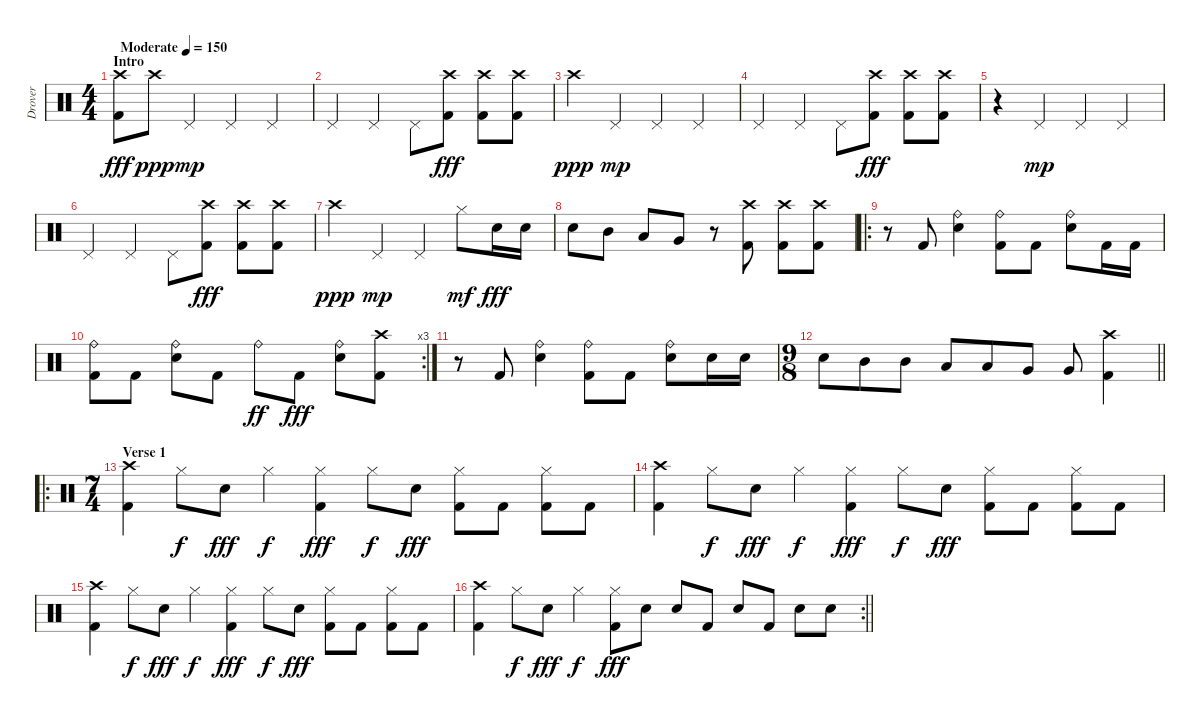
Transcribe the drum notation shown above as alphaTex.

\track ("Drover" "Drover") {instrument percussion}
\staff {score}
\articulation defaults
\ts (4 4)
\section ("" "Intro ")
\tempo (150 "Moderate")
\clef neutral
\ks c
("Crash high (hit)" "Kick (hit) 2").8{dy fff} "Crash high (hit)".8{dy ppp} "Pedal Hi-Hat (hit)".4{dy mp} "Pedal Hi-Hat (hit)".4 "Pedal Hi-Hat (hit)".4 |
"Pedal Hi-Hat (hit)".4 "Pedal Hi-Hat (hit)".4 "Pedal Hi-Hat (hit)".8 ("Crash high (hit)" "Kick (hit) 2").8{dy fff} ("Crash high (hit)" "Kick (hit) 2").8 ("Crash high (hit)" "Kick (hit) 2").8 |
"Crash high (hit)".4{dy ppp} "Pedal Hi-Hat (hit)".4{dy mp} "Pedal Hi-Hat (hit)".4 "Pedal Hi-Hat (hit)".4 |
"Pedal Hi-Hat (hit)".4 "Pedal Hi-Hat (hit)".4 "Pedal Hi-Hat (hit)".8 ("Crash high (hit)" "Kick (hit) 2").8{dy fff} ("Crash high (hit)" "Kick (hit) 2").8 ("Crash high (hit)" "Kick (hit) 2").8 |
r.4 "Pedal Hi-Hat (hit)".4{dy mp} "Pedal Hi-Hat (hit)".4 "Pedal Hi-Hat (hit)".4 |
"Pedal Hi-Hat (hit)".4 "Pedal Hi-Hat (hit)".4 "Pedal Hi-Hat (hit)".8 ("Crash high (hit)" "Kick (hit) 2").8{dy fff} ("Crash high (hit)" "Kick (hit) 2").8 ("Crash high (hit)" "Kick (hit) 2").8 |
"Crash high (hit)".4{dy ppp} "Pedal Hi-Hat (hit)".4{dy mp} "Pedal Hi-Hat (hit)".4 "Hi-Hat (closed)".8{dy mf} "Snare (hit) 2".16{dy fff} "Snare (hit) 2".16 |
"Snare (hit) 2".8 "Mid Tom (hit)".8 "Low Tom (hit)".8 "Very Low Tom (hit)".8 r.8 ("Crash high (hit)" "Kick (hit) 2").8 ("Crash high (hit)" "Kick (hit) 2").8 ("Crash high (hit)" "Kick (hit) 2").8 |
\ro
r.8 "Kick (hit) 2".8 ("Ride (bell)" "Snare (hit) 2").4 ("Ride (bell)" "Kick (hit) 2").8 "Kick (hit) 2".8 ("Ride (bell)" "Snare (hit) 2").8 "Kick (hit) 2".16 "Kick (hit) 2".16 |
\rc 3
("Ride (bell)" "Kick (hit) 2").8 "Kick (hit) 2".8 ("Ride (bell)" "Snare (hit) 2").8 "Kick (hit) 2".8 "Ride (bell)".8{dy ff} "Kick (hit) 2".8{dy fff} ("Ride (bell)" "Snare (hit) 2").8 ("Crash high (hit)" "Kick (hit) 2").8 |
r.8 "Kick (hit) 2".8 ("Ride (bell)" "Snare (hit) 2").4 ("Ride (bell)" "Kick (hit) 2").8 "Kick (hit) 2".8 ("Ride (bell)" "Snare (hit) 2").8 "Snare (hit) 2".16 "Snare (hit) 2".16 |
\ts (9 8)
\barLineRight lightlight "Snare (hit) 2".8 "Mid Tom (hit)".8 "Mid Tom (hit)".8 "Low Tom (hit)".8 "Low Tom (hit)".8 "Very Low Tom (hit)".8 "Very Low Tom (hit)".8
("Crash high (hit)" "Kick (hit) 2").4 |
\ro
\ts (7 4)
\section ("" "Verse 1")
("Crash high (hit)" "Kick (hit) 2").4 "Hi-Hat (closed)".8{dy f} "Snare (hit) 2".8{dy fff} "Hi-Hat (closed)".4{dy f} ("Hi-Hat (closed)" "Kick (hit) 2").4{dy fff} "Hi-Hat (closed)".8{dy f} "Snare (hit) 2".8{dy fff} ("Hi-Hat (closed)" "Kick (hit) 2").8 "Kick (hit) 2".8 ("Hi-Hat (closed)" "Kick (hit) 2").8 "Kick (hit) 2".8 |
("Crash high (hit)" "Kick (hit) 2").4 "Hi-Hat (closed)".8{dy f} "Snare (hit) 2".8{dy fff} "Hi-Hat (closed)".4{dy f} ("Hi-Hat (closed)" "Kick (hit) 2").4{dy fff} "Hi-Hat (closed)".8{dy f} "Snare (hit) 2".8{dy fff} ("Hi-Hat (closed)" "Kick (hit) 2").8 "Kick (hit) 2".8 ("Hi-Hat (closed)" "Kick (hit) 2").8 "Kick (hit) 2".8 |
("Crash high (hit)" "Kick (hit) 2").4 "Hi-Hat (closed)".8{dy f} "Snare (hit) 2".8{dy fff} "Hi-Hat (closed)".4{dy f} ("Hi-Hat (closed)" "Kick (hit) 2").4{dy fff} "Hi-Hat (closed)".8{dy f} "Snare (hit) 2".8{dy fff} ("Hi-Hat (closed)" "Kick (hit) 2").8 "Kick (hit) 2".8 ("Hi-Hat (closed)" "Kick (hit) 2").8 "Kick (hit) 2".8 |
\rc 2
\barLineRight lightlight
("Crash high (hit)" "Kick (hit) 2").4 "Hi-Hat (closed)".8{dy f} "Snare (hit) 2".8{dy fff} "Hi-Hat (closed)".4{dy f} ("Hi-Hat (closed)" "Kick (hit) 2").8{dy fff} "Snare (hit) 2".8 "Snare (hit) 2".8 "Kick (hit) 2".8 "Snare (hit) 2".8 "Kick (hit) 2".8 "Snare (hit) 2".8 "Snare (hit) 2".8
